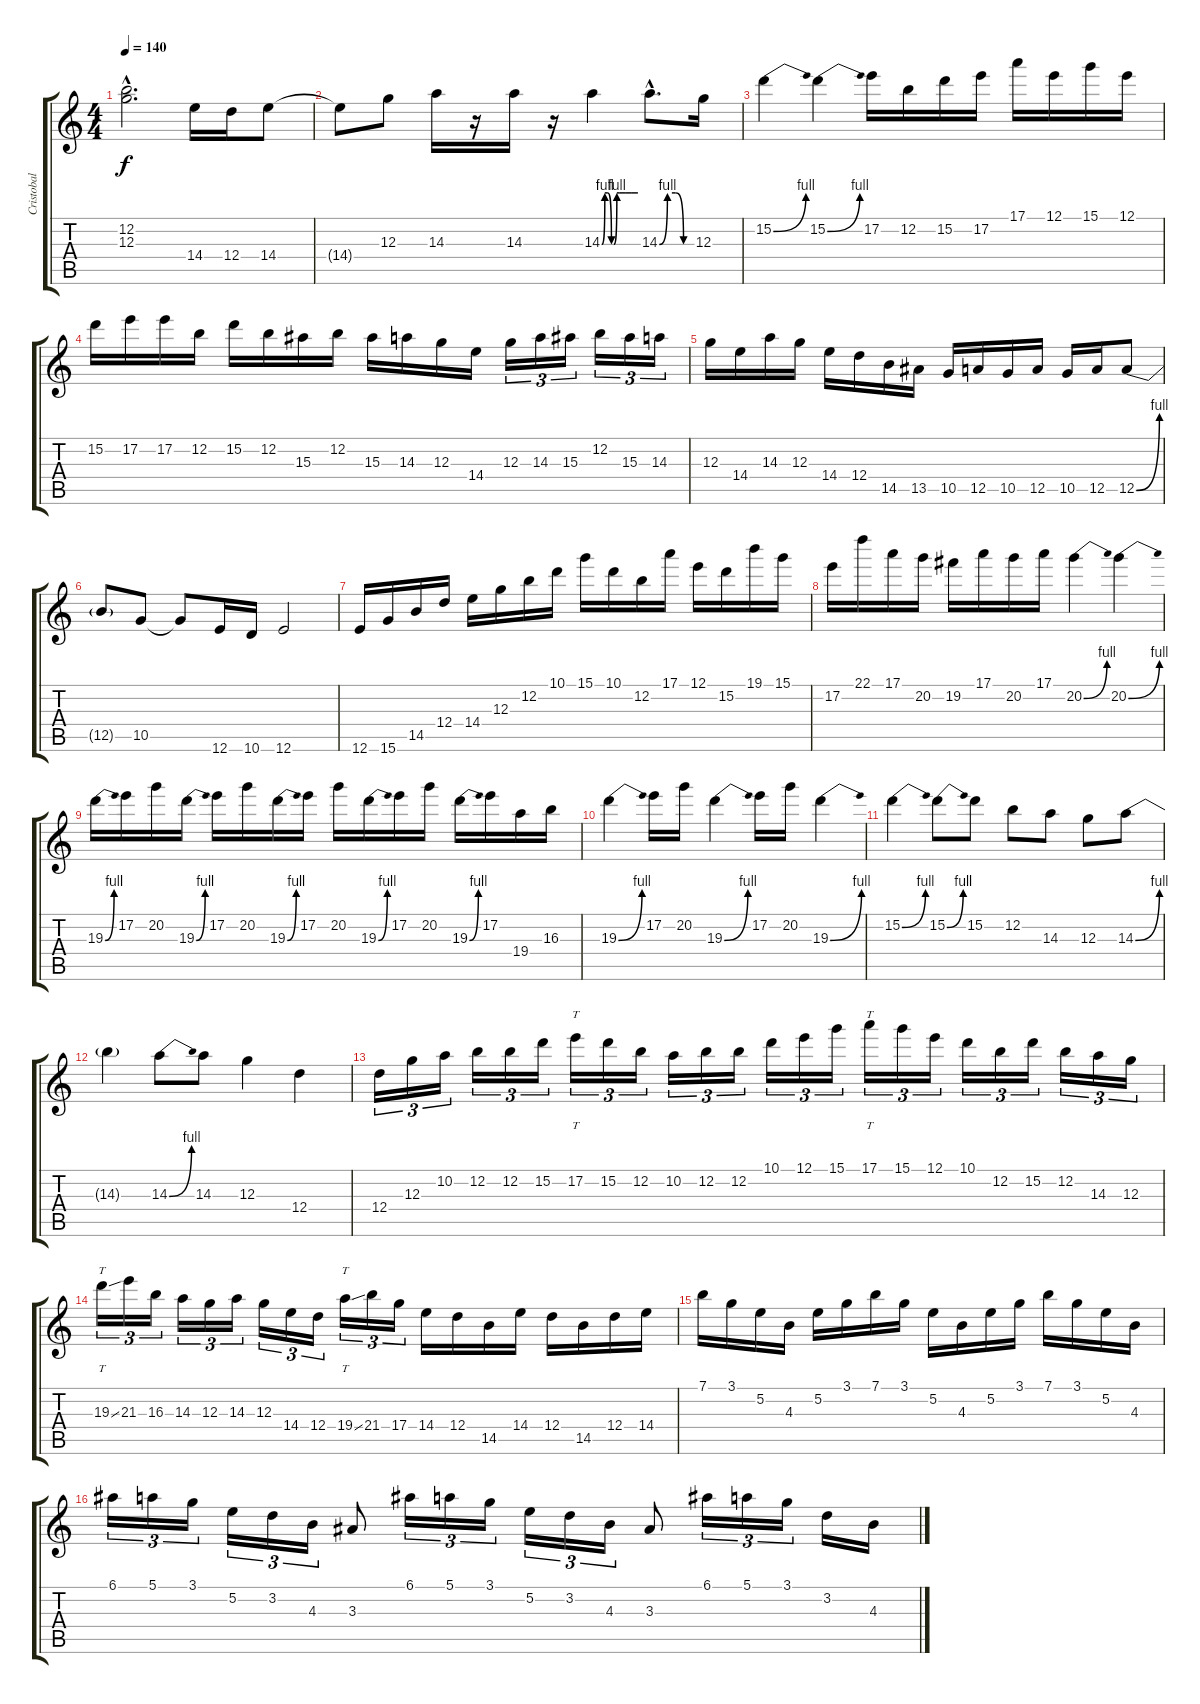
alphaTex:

\track ("Cristobal Arriagada" "Cristobal ") {instrument distortionguitar}
\staff {score tabs}
\tuning (E4 B3 G3 D3 A2 E2) {hide}
\ts (4 4)
\tempo 140
\clef g2
\ks c
(12.2{hac} 12.3{hac}).2{d dy f} 14.4.16 12.4.16 14.4.8 |
14.4{t}.8 12.3.8 14.3.16 r.16 14.3.16 r.16 14.3{be (custom 0 0 5 4 10 4 16 0 20 0 25 4 30 4 40 4 50 4 60 4)}.4 14.3{be (custom 0 0 15 4 30 4 45 0 60 0) hac}.8{d} 12.3.16 |
15.2{be (bend 0 0 60 4)}.4 15.2{be (bend 0 0 60 4)}.4 17.2.16 12.2.16 15.2.16 17.2.16 17.1.16 12.1.16 15.1.16 12.1.16 |
15.2.16 17.2.16 17.2.16 12.2.16 15.2.16 12.2.16 15.3.16 12.2.16 15.3.16 14.3.16 12.3.16 14.4.16 12.3.16{tu (3 2)} 14.3.16{tu (3 2)} 15.3.16{tu (3 2)} 12.2.16{tu (3 2)} 15.3.16{tu (3 2)} 14.3.16{tu (3 2)} |
12.3.16 14.4.16 14.3.16 12.3.16 14.4.16 12.4.16 14.5.16 13.5.16 10.5.16 12.5.16 10.5.16 12.5.16 10.5.16 12.5.16 12.5{be (bend 0 0 60 4)}.8 |
12.5{t}.8 10.5.8 10.5{t}.8 12.6.16 10.6.16 12.6.2 |
12.6.16 15.6.16 14.5.16 12.4.16 14.4.16 12.3.16 12.2.16 10.1.16 15.1.16 10.1.16 12.2.16 17.1.16 12.1.16 15.2.16 19.1.16 15.1.16 |
17.2.16 22.1.16 17.1.16 20.2.16 19.2.16 17.1.16 20.2.16 17.1.16 20.2{be (bend 0 0 60 4)}.4 20.2{be (bend 0 0 60 4)}.4 |
19.3{be (bend 0 0 60 4)}.16 17.2.16 20.2.16 19.3{be (bend 0 0 60 4)}.16 17.2.16 20.2.16 19.3{be (bend 0 0 60 4)}.16 17.2.16 20.2.16 19.3{be (bend 0 0 60 4)}.16 17.2.16 20.2.16 19.3{be (bend 0 0 60 4)}.16 17.2.16 19.4.16 16.3.16 |
19.3{be (bend 0 0 60 4)}.4 17.2.16 20.2.16 19.3{be (bend 0 0 60 4)}.4 17.2.16 20.2.16 19.3{be (bend 0 0 60 4)}.4 |
15.2{be (bend 0 0 60 4)}.4 15.2{be (bend 0 0 60 4)}.8 15.2.8 12.2.8 14.3.8 12.3.8 14.3{be (bend 0 0 60 4)}.8 |
14.3{t}.4 14.3{be (bend 0 0 60 4)}.8 14.3.8 12.3.4 12.4.4 |
12.4.16{tu (3 2)} 12.3.16{tu (3 2)} 10.2.16{tu (3 2)} 12.2.16{tu (3 2)} 12.2.16{tu (3 2)} 15.2.16{tu (3 2)} 17.2.16{tt tu (3 2)} 15.2.16{tu (3 2)} 12.2.16{tu (3 2)} 10.2.16{tu (3 2)} 12.2.16{tu (3 2)} 12.2.16{tu (3 2)} 10.1.16{tu (3 2)} 12.1.16{tu (3 2)} 15.1.16{tu (3 2)} 17.1.16{tt tu (3 2)} 15.1.16{tu (3 2)} 12.1.16{tu (3 2)} 10.1.16{tu (3 2)} 12.2.16{tu (3 2)} 15.2.16{tu (3 2)} 12.2.16{tu (3 2)} 14.3.16{tu (3 2)} 12.3.16{tu (3 2)} |
19.3{ss}.16{tt tu (3 2)} 21.3.16{tu (3 2)} 16.3.16{tu (3 2)} 14.3.16{tu (3 2)} 12.3.16{tu (3 2)} 14.3.16{tu (3 2)} 12.3.16{tu (3 2)} 14.4.16{tu (3 2)} 12.4.16{tu (3 2)} 19.4{ss}.16{tt tu (3 2)} 21.4.16{tu (3 2)} 17.4.16{tu (3 2)} 14.4.16 12.4.16 14.5.16 14.4.16 12.4.16 14.5.16 12.4.16 14.4.16 |
7.1.16 3.1.16 5.2.16 4.3.16 5.2.16 3.1.16 7.1.16 3.1.16 5.2.16 4.3.16 5.2.16 3.1.16 7.1.16 3.1.16 5.2.16 4.3.16 |
6.1.16{tu (3 2)} 5.1.16{tu (3 2)} 3.1.16{tu (3 2)} 5.2.16{tu (3 2)} 3.2.16{tu (3 2)} 4.3.16{tu (3 2)} 3.3.8 6.1.16{tu (3 2)} 5.1.16{tu (3 2)} 3.1.16{tu (3 2)} 5.2.16{tu (3 2)} 3.2.16{tu (3 2)} 4.3.16{tu (3 2)} 3.3.8 6.1.16{tu (3 2)} 5.1.16{tu (3 2)} 3.1.16{tu (3 2)} 3.2.16 4.3.16
